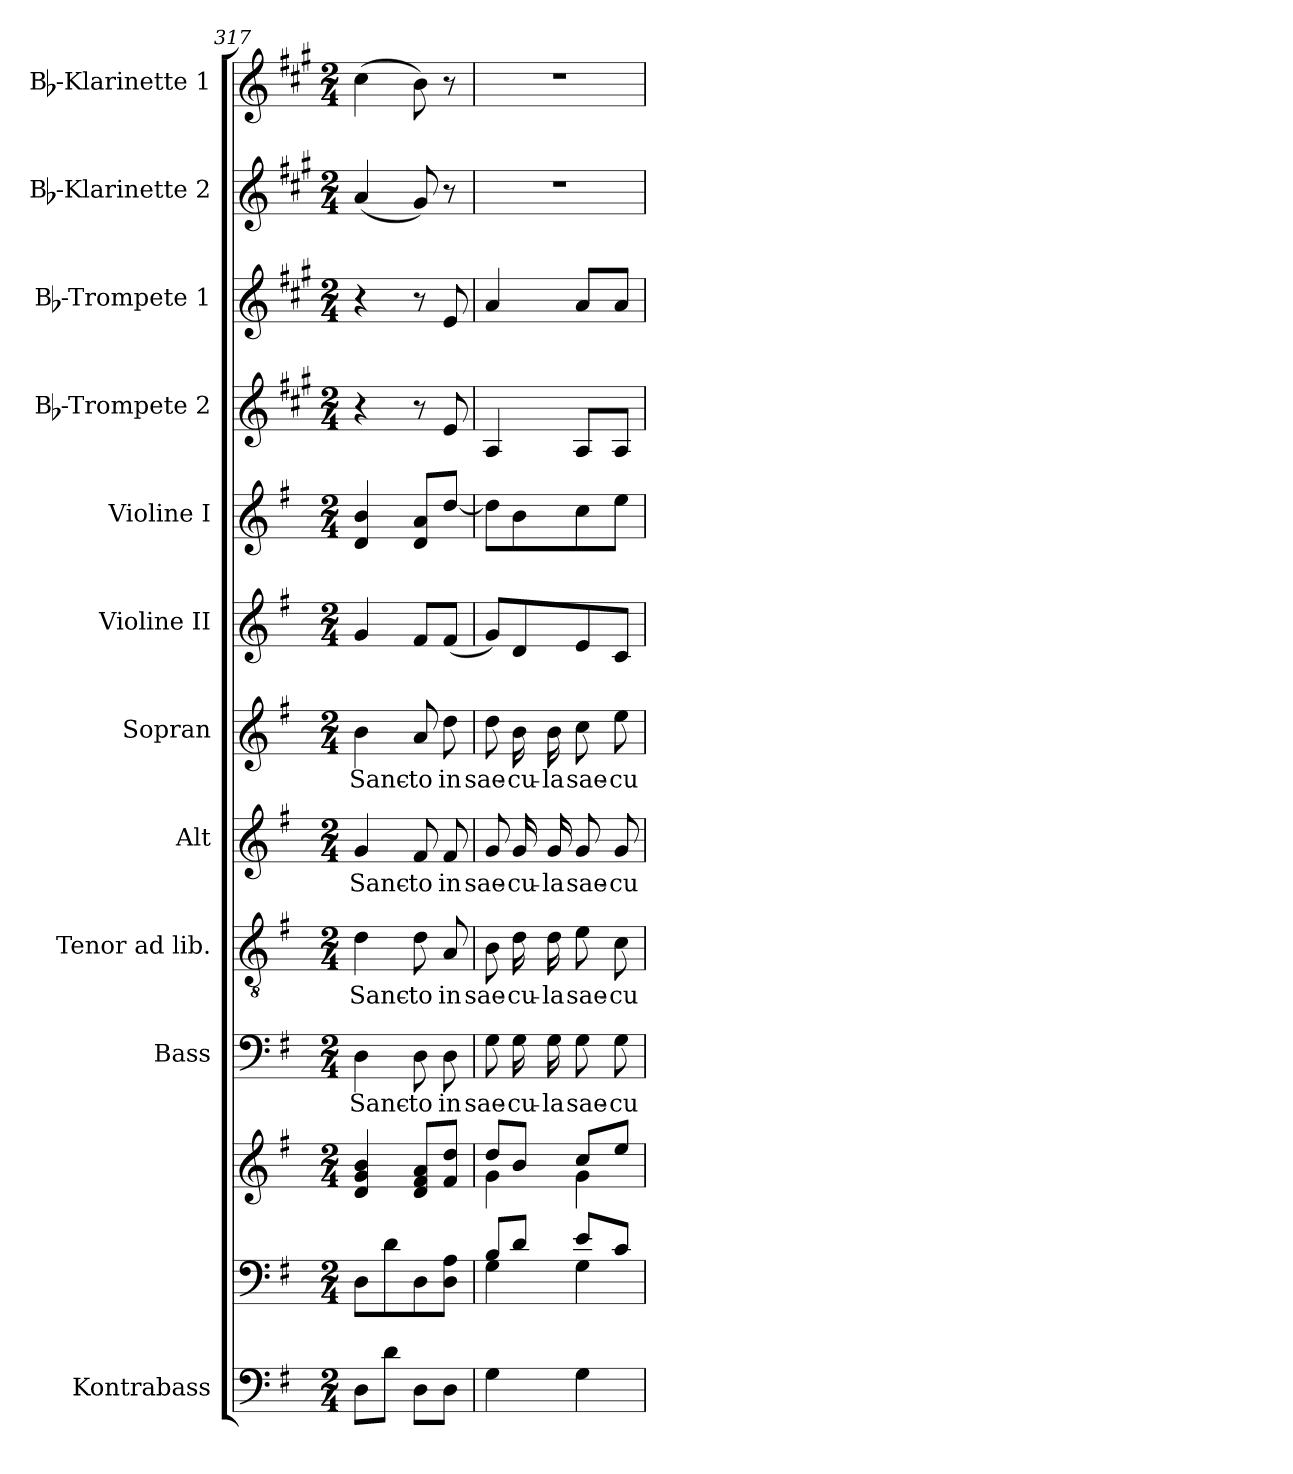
**kern	**kern	**kern	**kern	**text	**kern	**text	**kern	**text	**kern	**text	**kern	**kern	**kern	**kern	**kern	**kern
*part12	*part11	*part11	*part10	*part10	*part9	*part9	*part8	*part8	*part7	*part7	*part6	*part5	*part4	*part3	*part2	*part1
*staff13	*staff12	*staff11	*staff10	*staff10	*staff9	*staff9	*staff8	*staff8	*staff7	*staff7	*staff6	*staff5	*staff4	*staff3	*staff2	*staff1
*I"Kontrabass	*	*	*I"Bass	*	*I"Tenor ad lib.	*	*I"Alt	*	*I"Sopran	*	*I"Violine II	*I"Violine I	*I"Bb-Trompete 2	*I"Bb-Trompete 1	*I"Bb-Klarinette 2	*I"Bb-Klarinette 1
*I'Kb.	*	*	*I'B.	*	*I'T.	*	*I'A.	*	*I'S.	*	*I'Vl. II	*I'Vl. I	*I'Bb Trp. 2	*I'Bb Trp. 1	*I'Bb Kl. 2	*I'Bb Kl. 1
!!LO:PB:g=z
*clefF4	*clefF4	*clefG2	*clefF4	*	*clefGv2	*	*clefG2	*	*clefG2	*	*clefG2	*clefG2	*clefG2	*clefG2	*clefG2	*clefG2
*ITrd7c12	*	*	*	*	*	*	*	*	*	*	*	*	*ITrd1c2	*ITrd1c2	*ITrd1c2	*ITrd1c2
*k[f#]	*k[f#]	*k[f#]	*k[f#]	*	*k[f#]	*	*k[f#]	*	*k[f#]	*	*k[f#]	*k[f#]	*k[f#]	*k[f#]	*k[f#]	*k[f#]
*G:	*G:	*G:	*G:	*	*G:	*	*G:	*	*G:	*	*G:	*G:	*G:	*G:	*G:	*G:
*M2/4	*M2/4	*M2/4	*M2/4	*	*M2/4	*	*M2/4	*	*M2/4	*	*M2/4	*M2/4	*M2/4	*M2/4	*M2/4	*M2/4
=317	=317	=317	=317	=317	=317	=317	=317	=317	=317	=317	=317	=317	=317	=317	=317	=317
!	!	!	!	!LO:LY:b	!	!LO:LY:b	!	!LO:LY:b	!	!LO:LY:b	!	!	!	!	!	!
8DD\L	8D\L	4d/ 4g/ 4b/	4D\	Sanc-	4d\	Sanc-	4g/	Sanc-	4b\	Sanc-	4g/	4d/ 4b/	4r	4r	(<4g/	(>4b\
8D\J	8d\	.	.	.	.	.	.	.	.	.	.	.	.	.	.	.
!	!	!	!	!LO:LY:b	!	!LO:LY:b	!	!LO:LY:b	!	!LO:LY:b	!	!	!	!	!	!
8DD\L	8D\	8d/ 8f#/ 8a/L	8D\	-to	8d\	-to	8f#/	-to	8a/	-to	8f#/L	8d/ 8a/L	8r	8r	8f#/)	8a\)
!	!	!	!	!LO:LY:b	!	!LO:LY:b	!	!LO:LY:b	!	!LO:LY:b	!	!	!	!	!	!
8DD\J	8D\ 8A\J	8f#/ 8dd/J	8D\	in	8A/	in	8f#/	in	8dd\	in	(<8f#/J	[8dd/J	8d/	8d/	8r	8r
=318	=318	=318	=318	=318	=318	=318	=318	=318	=318	=318	=318	=318	=318	=318	=318	=318
*	*^	*^	*	*	*	*	*	*	*	*	*	*	*	*	*	*
!	!	!	!	!	!	!LO:LY:b	!	!LO:LY:b	!	!LO:LY:b	!	!LO:LY:b	!	!	!	!	!	!
4GG\	8B/L	4G\	8dd/L	4g\	8G\	sae-	8B\	sae-	8g/	sae-	8dd\	sae-	8g/L)	8dd\L]	4G/	4g/	2r	2r
!	!	!	!	!	!	!LO:LY:b	!	!LO:LY:b	!	!LO:LY:b	!	!LO:LY:b	!	!	!	!	!	!
.	8d/J	.	8b/J	.	16G\	-cu-	16d\	-cu-	16g/	-cu-	16b\	-cu-	8d/	8b\	.	.	.	.
!	!	!	!	!	!	!LO:LY:b	!	!LO:LY:b	!	!LO:LY:b	!	!LO:LY:b	!	!	!	!	!	!
.	.	.	.	.	16G\	-la	16d\	-la	16g/	-la	16b\	-la	.	.	.	.	.	.
!	!	!	!	!	!	!LO:LY:b	!	!LO:LY:b	!	!LO:LY:b	!	!LO:LY:b	!	!	!	!	!	!
4GG\	8e/L	4G\	8cc/L	4g\	8G\	sae-	8e\	sae-	8g/	sae-	8cc\	sae-	8e/	8cc\	8G/L	8g/L	.	.
!	!	!	!	!	!	!LO:LY:b	!	!LO:LY:b	!	!LO:LY:b	!	!LO:LY:b	!	!	!	!	!	!
.	8c/J	.	8ee/J	.	8G\	-cu-	8c\	-cu-	8g/	-cu-	8ee\	-cu-	8c/J	8ee\J	8G/J	8g/J	.	.
*	*v	*v	*	*	*	*	*	*	*	*	*	*	*	*	*	*	*	*
*	*	*v	*v	*	*	*	*	*	*	*	*	*	*	*	*	*	*
=	=	=	=	=	=	=	=	=	=	=	=	=	=	=	=	=
*-	*-	*-	*-	*-	*-	*-	*-	*-	*-	*-	*-	*-	*-	*-	*-	*-
